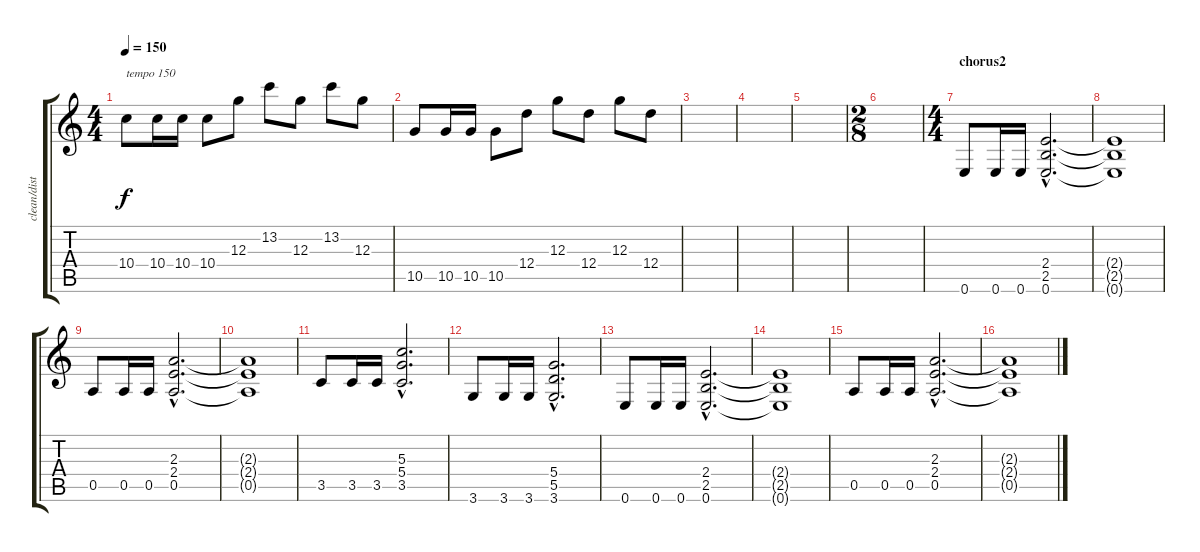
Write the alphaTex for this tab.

\track ("clean/disto" "clean/dist") {instrument electricguitarclean}
\staff {score tabs}
\tuning (E4 B3 G3 D3 A2 E2) {hide}
\ts (4 4)
\tempo 150
\clef g2
\ks c
10.4.8{txt "tempo 150" dy f instrument distortionguitar} 10.4.16 10.4.16 10.4.8 12.3.8 13.2.8 12.3.8 13.2.8 12.3.8 |
10.5.8{instrument distortionguitar} 10.5.16 10.5.16 10.5.8 12.4.8 12.3.8 12.4.8 12.3.8 12.4.8 |
|
|
|
\ts (2 8)
|
\ts (4 4)
\section ("" "chorus2")
0.6.8{instrument distortionguitar} 0.6.16 0.6.16 (2.4{hac} 2.5{hac} 0.6{hac}).2{d} |
(2.4{t} 2.5{t} 0.6{t}).1 |
0.5.8 0.5.16 0.5.16 (2.3{hac} 2.4{hac} 0.5{hac}).2{d} |
(2.3{t} 2.4{t} 0.5{t}).1 |
3.5.8 3.5.16 3.5.16 (5.3{hac} 5.4{hac} 3.5{hac}).2{d} |
3.6.8 3.6.16 3.6.16 (5.4{hac} 5.5{hac} 3.6{hac}).2{d} |
0.6.8{instrument distortionguitar} 0.6.16 0.6.16 (2.4{hac} 2.5{hac} 0.6{hac}).2{d} |
(2.4{t} 2.5{t} 0.6{t}).1 |
0.5.8 0.5.16 0.5.16 (2.3{hac} 2.4{hac} 0.5{hac}).2{d} |
(2.3{t} 2.4{t} 0.5{t}).1
